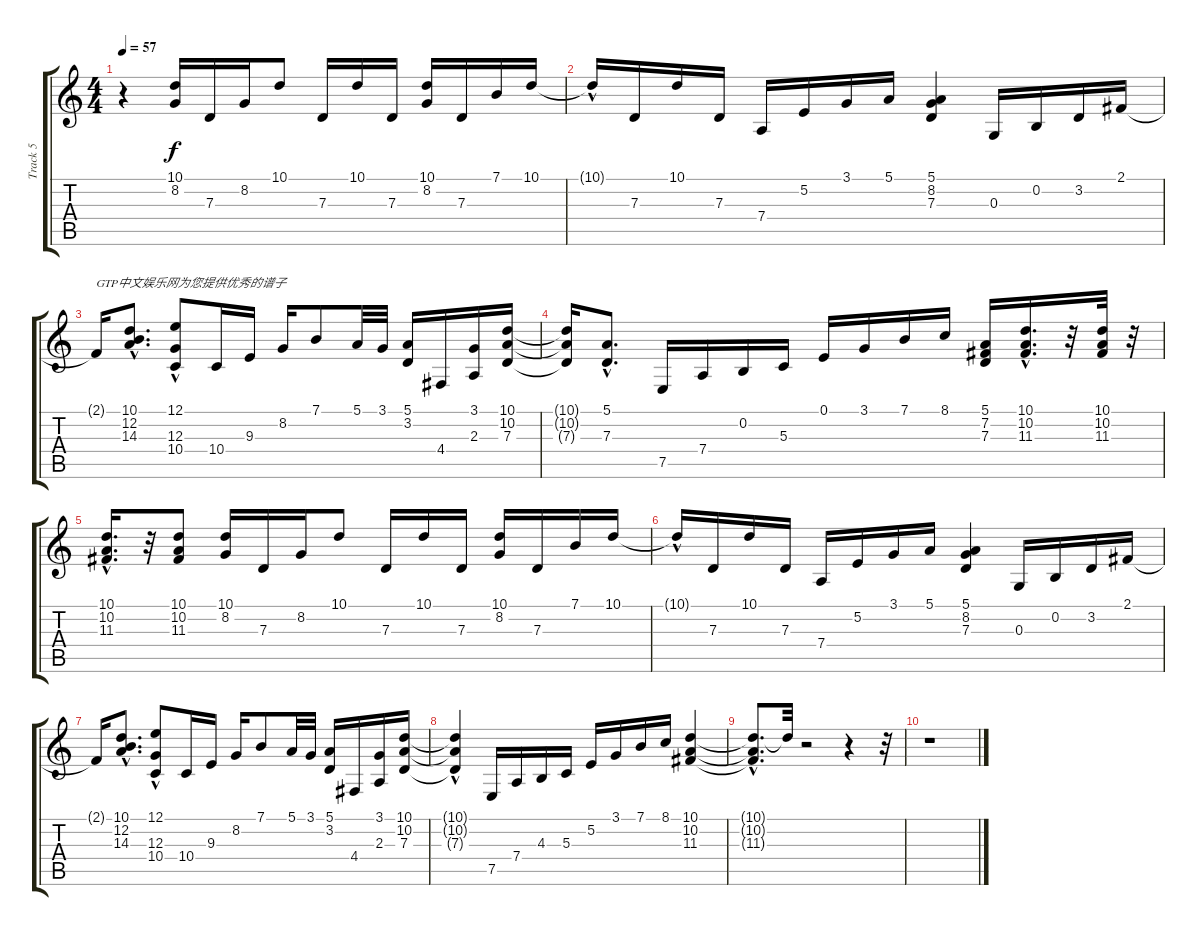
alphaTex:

\track ("Track 5" "Track 5") {instrument acousticgrandpiano}
\staff {score tabs}
\tuning (E4 B3 G3 D3 A2 E2) {hide}
\ts (4 4)
\tempo 57
\clef g2
\ks c
r.4{dy f instrument acousticgrandpiano} (10.1 8.2).16 7.3.16 8.2.16 10.1.8 7.3.16 10.1.16 7.3.16 (10.1 8.2).16 7.3.16 7.1.16 10.1.16 |
10.1{hac t}.16 7.3.16 10.1.16 7.3.16 7.4.16 5.2.16 3.1.16 5.1.16 (5.1 8.2 7.3).4 0.3.16 0.2.16 3.2.16 2.1.16 |
2.1{t}.16{txt "GTP中文娱乐网为您提供优秀的谱子"} (10.1{hac} 12.2{hac} 14.3{hac}).8{d} (12.1 12.3{hac} 10.4).8 10.4.16 9.3.16 8.2.16 7.1.8 5.1.32 3.1.32 (5.1 3.2).16 4.4.16 (3.1 2.3).16 (10.1 10.2 7.3).16 |
(10.1{t} 10.2{t} 7.3{t}).16 (5.1{hac} 7.3{hac}).8{d} 7.5.16 7.4.16 0.2.16 5.3.16 0.1.16 3.1.16 7.1.16 8.1.16 (5.1 7.2 7.3).16 (10.1{hac} 10.2{hac} 11.3{hac}).16{d} r.32 (10.1 10.2 11.3).32 r.32 |
(10.1{hac} 10.2{hac} 11.3{hac}).16{d} r.32 (10.1 10.2 11.3).8 (10.1 8.2).16 7.3.16 8.2.16 10.1.8 7.3.16 10.1.16 7.3.16 (10.1 8.2).16 7.3.16 7.1.16 10.1.16 |
10.1{hac t}.16 7.3.16 10.1.16 7.3.16 7.4.16 5.2.16 3.1.16 5.1.16 (5.1 8.2 7.3).4 0.3.16 0.2.16 3.2.16 2.1.16 |
2.1{t}.16 (10.1{hac} 12.2{hac} 14.3{hac}).8{d} (12.1 12.3{hac} 10.4).8 10.4.16 9.3.16 8.2.16 7.1.8 5.1.32 3.1.32 (5.1 3.2).16 4.4.16 (3.1 2.3).16 (10.1 10.2 7.3).16 |
(10.1{t} 10.2{hac t} 7.3{hac t}).4 7.5.16 7.4.16 4.3.16 5.3.16 5.2.16 3.1.16 7.1.16 8.1.16 (10.1 10.2 11.3).4 |
(10.1{hac t} 10.2{hac t} 11.3{hac t}).8{d} 10.1{t}.32 r.2 r.4 r.32 |
r.1
